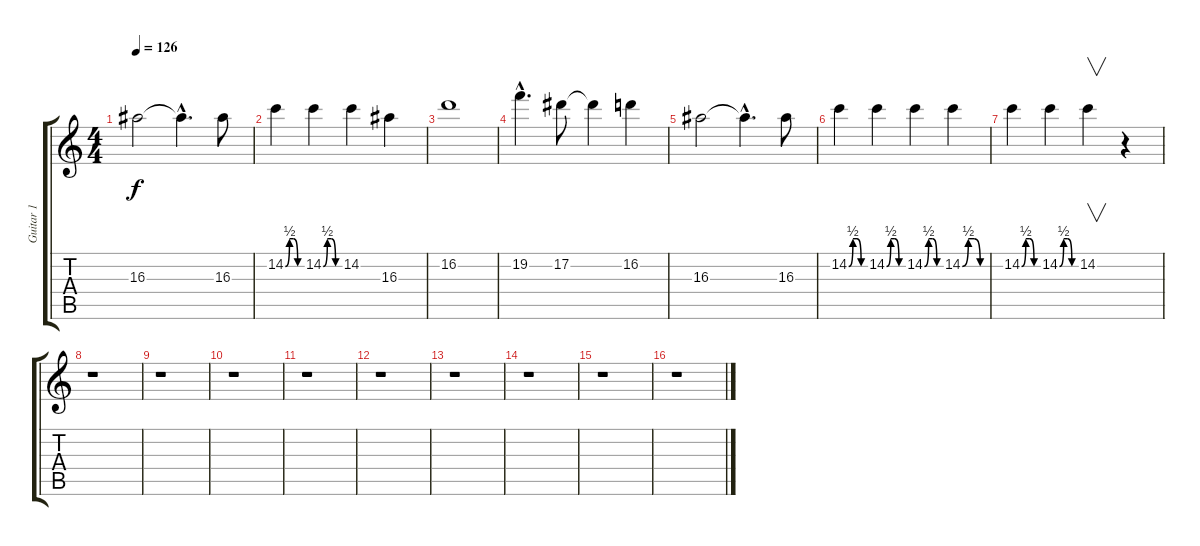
\track ("Guitar 1" "Guitar 1") {instrument distortionguitar}
\staff {score tabs}
\tuning (Eb4 Bb3 Gb3 Db3 Ab2 Eb2) {hide}
\ts (4 4)
\tempo 126
\clef g2
\ks c
16.3.2{dy f} 16.3{hac t}.4{d} 16.3.8 |
14.2{be (custom 0 0 15 2 30 2 45 0 60 0)}.4 14.2{be (custom 0 0 15 2 30 2 45 0 60 0)}.4 14.2.4 16.3.4 |
16.2.1 |
19.2{hac}.4{d} 17.2.8 17.2{t}.4 16.2.4 |
16.3.2 16.3{hac t}.4{d} 16.3.8 |
14.2{be (custom 0 0 15 2 30 2 45 0 60 0)}.4 14.2{be (custom 0 0 15 2 30 2 45 0 60 0)}.4 14.2{be (custom 0 0 15 2 30 2 45 0 60 0)}.4 14.2{be (custom 0 0 15 2 30 2 45 0 60 0)}.4 |
14.2{be (custom 0 0 15 2 30 2 45 0 60 0)}.4 14.2{be (custom 0 0 15 2 30 2 45 0 60 0)}.4 14.2.4{v} r.4 |
r.1 |
r.1 |
r.1 |
r.1 |
r.1 |
r.1 |
r.1 |
r.1 |
r.1
